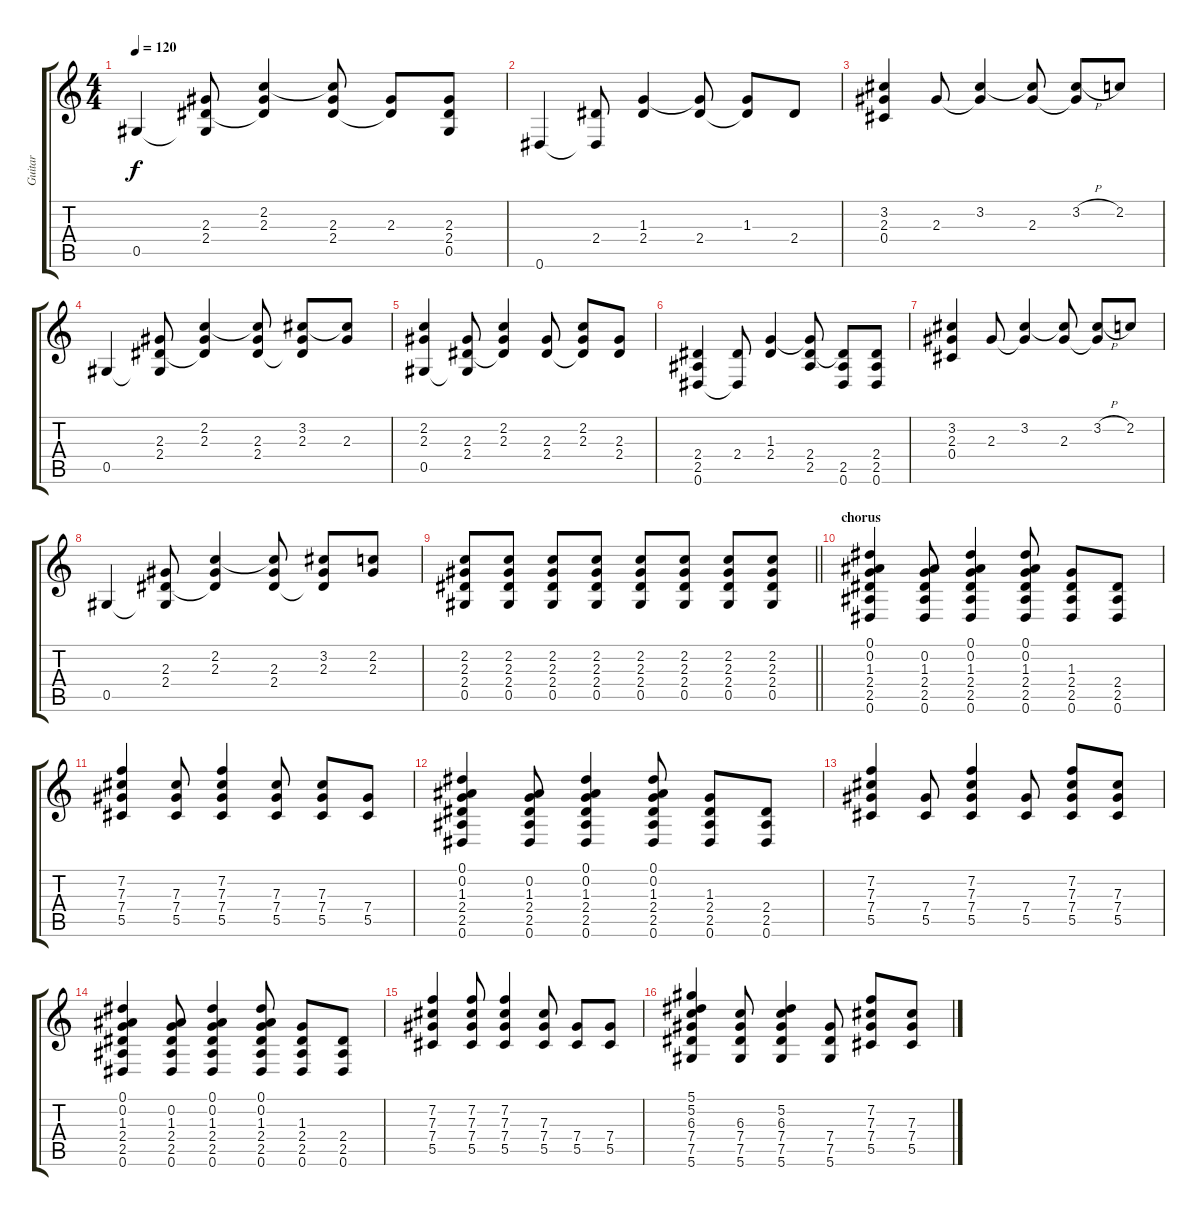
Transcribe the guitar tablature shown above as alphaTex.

\track ("Guitar" "Guitar") {instrument acousticguitarsteel}
\staff {score tabs}
\tuning (Eb4 Bb3 Gb3 Db3 Ab2 Eb2) {hide}
\ts (4 4)
\tempo 120
\clef g2
\ks c
0.5.4{dy f} (2.3 2.4 0.5{t}).8 (2.2 2.3 2.4{t}).4 (2.2{t} 2.3 2.4).8 (2.3 2.4{t}).8 (2.3 2.4 0.5).8 |
0.6.4 (2.4 0.6{t}).8 (1.3 2.4).4 (1.3{t} 2.4).8 (1.3 2.4{t}).8 2.4.8 |
(3.2 2.3 0.4).4 2.3.8 (3.2 2.3{t}).4 (3.2{t} 2.3).8 (3.2{h} 2.3{t}).8 2.2.8 |
0.5.4 (2.3 2.4 0.5{t}).8 (2.2 2.3 2.4{t}).4 (2.2{t} 2.3 2.4).8 (3.2 2.3 2.4{t}).8 (3.2{t} 2.3).8 |
(2.2 2.3 0.5).4 (2.3 2.4 0.5{t}).8 (2.2 2.3 2.4{t}).4 (2.3 2.4).8 (2.2 2.3 2.4{t}).8 (2.3 2.4).8 |
(2.4 2.5 0.6).4 (2.4 0.6{t}).8 (1.3 2.4).4 (1.3{t} 2.4 2.5).8 (2.4{t} 2.5 0.6).8 (2.4 2.5 0.6).8 |
(3.2 2.3 0.4).4 2.3.8 (3.2 2.3{t}).4 (3.2{t} 2.3).8 (3.2{h} 2.3{t}).8 2.2.8 |
0.5.4 (2.3 2.4 0.5{t}).8 (2.2 2.3 2.4{t}).4 (2.2{t} 2.3 2.4).8 (3.2 2.3 2.4{t}).8 (2.2 2.3).8 |
\barLineRight lightlight
(2.2 2.3 2.4 0.5).8 (2.2 2.3 2.4 0.5).8 (2.2 2.3 2.4 0.5).8 (2.2 2.3 2.4 0.5).8 (2.2 2.3 2.4 0.5).8 (2.2 2.3 2.4 0.5).8 (2.2 2.3 2.4 0.5).8 (2.2 2.3 2.4 0.5).8 |
\section ("" "chorus")
(0.1 0.2 1.3 2.4 2.5 0.6).4 (0.2 1.3 2.4 2.5 0.6).8 (0.1 0.2 1.3 2.4 2.5 0.6).4 (0.1 0.2 1.3 2.4 2.5 0.6).8 (1.3 2.4 2.5 0.6).8 (2.4 2.5 0.6).8 |
(7.2 7.3 7.4 5.5).4 (7.3 7.4 5.5).8 (7.2 7.3 7.4 5.5).4 (7.3 7.4 5.5).8 (7.3 7.4 5.5).8 (7.4 5.5).8 |
(0.1 0.2 1.3 2.4 2.5 0.6).4 (0.2 1.3 2.4 2.5 0.6).8 (0.1 0.2 1.3 2.4 2.5 0.6).4 (0.1 0.2 1.3 2.4 2.5 0.6).8 (1.3 2.4 2.5 0.6).8 (2.4 2.5 0.6).8 |
(7.2 7.3 7.4 5.5).4 (7.4 5.5).8 (7.2 7.3 7.4 5.5).4 (7.4 5.5).8 (7.2 7.3 7.4 5.5).8 (7.3 7.4 5.5).8 |
(0.1 0.2 1.3 2.4 2.5 0.6).4 (0.2 1.3 2.4 2.5 0.6).8 (0.1 0.2 1.3 2.4 2.5 0.6).4 (0.1 0.2 1.3 2.4 2.5 0.6).8 (1.3 2.4 2.5 0.6).8 (2.4 2.5 0.6).8 |
(7.2 7.3 7.4 5.5).4 (7.2 7.3 7.4 5.5).8 (7.2 7.3 7.4 5.5).4 (7.3 7.4 5.5).8 (7.4 5.5).8 (7.4 5.5).8 |
(5.1 5.2 6.3 7.4 7.5 5.6).4 (6.3 7.4 7.5 5.6).8 (5.2 6.3 7.4 7.5 5.6).4 (7.4 7.5 5.6).8 (7.2 7.3 7.4 5.5).8 (7.3 7.4 5.5).8
